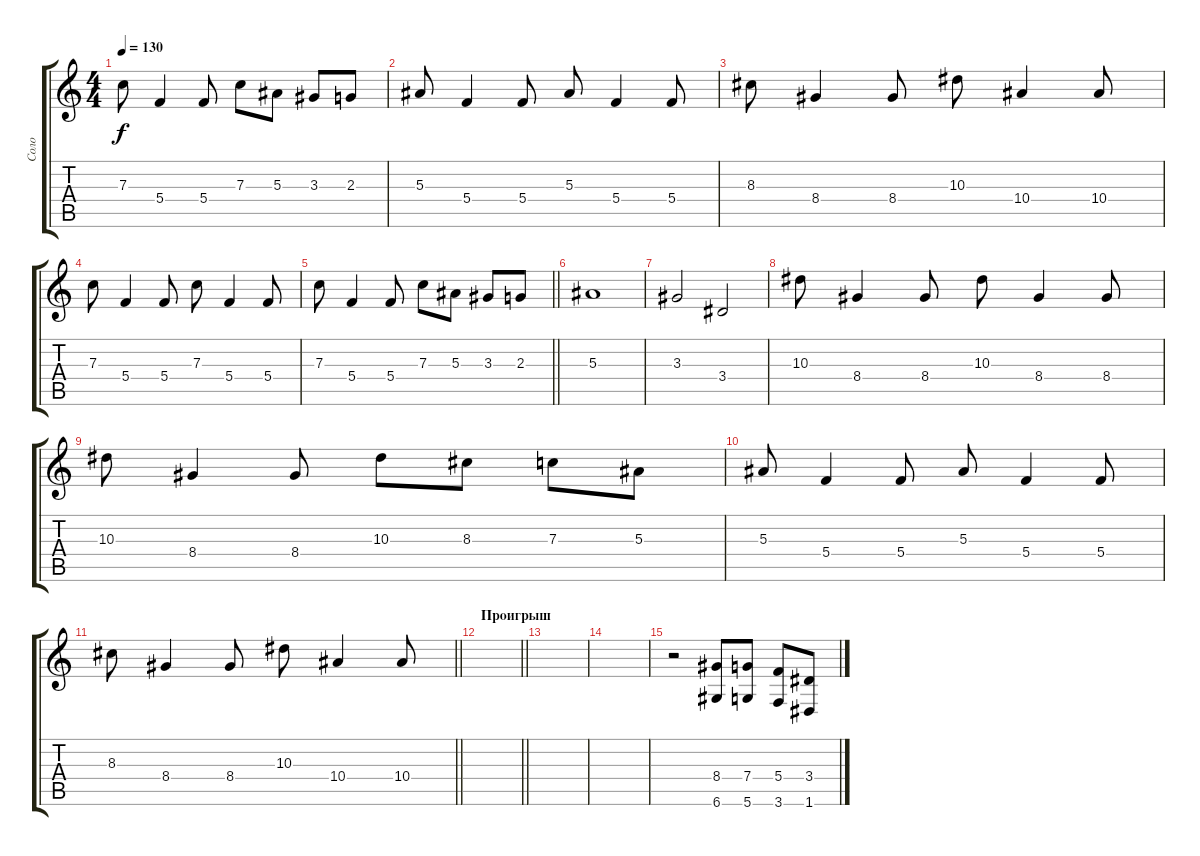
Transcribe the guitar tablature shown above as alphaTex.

\track ("Соло" "Соло") {instrument overdrivenguitar}
\staff {score tabs}
\tuning (D4 A3 F3 C3 G2 D2) {hide}
\ts (4 4)
\tempo 130
\clef g2
\ks c
7.3.8{dy f} 5.4.4 5.4.8 7.3.8 5.3.8 3.3.8 2.3.8 |
5.3.8 5.4.4 5.4.8 5.3.8 5.4.4 5.4.8 |
8.3.8 8.4.4 8.4.8 10.3.8 10.4.4 10.4.8 |
7.3.8 5.4.4 5.4.8 7.3.8 5.4.4 5.4.8 |
\barLineRight lightlight
7.3.8 5.4.4 5.4.8 7.3.8 5.3.8 3.3.8 2.3.8 |
5.3.1 |
3.3.2 3.4.2 |
10.3.8 8.4.4 8.4.8 10.3.8 8.4.4 8.4.8 |
10.3.8 8.4.4 8.4.8 10.3.8 8.3.8 7.3.8 5.3.8 |
5.3.8 5.4.4 5.4.8 5.3.8 5.4.4 5.4.8 |
\barLineRight lightlight
8.3.8 8.4.4 8.4.8 10.3.8 10.4.4 10.4.8 |
\section ("" "Проигрыш")
\barLineRight lightlight
|
\section ("" "")
|
|
r.2 (8.4 6.6).8 (7.4 5.6).8 (5.4 3.6).8 (3.4 1.6).8
